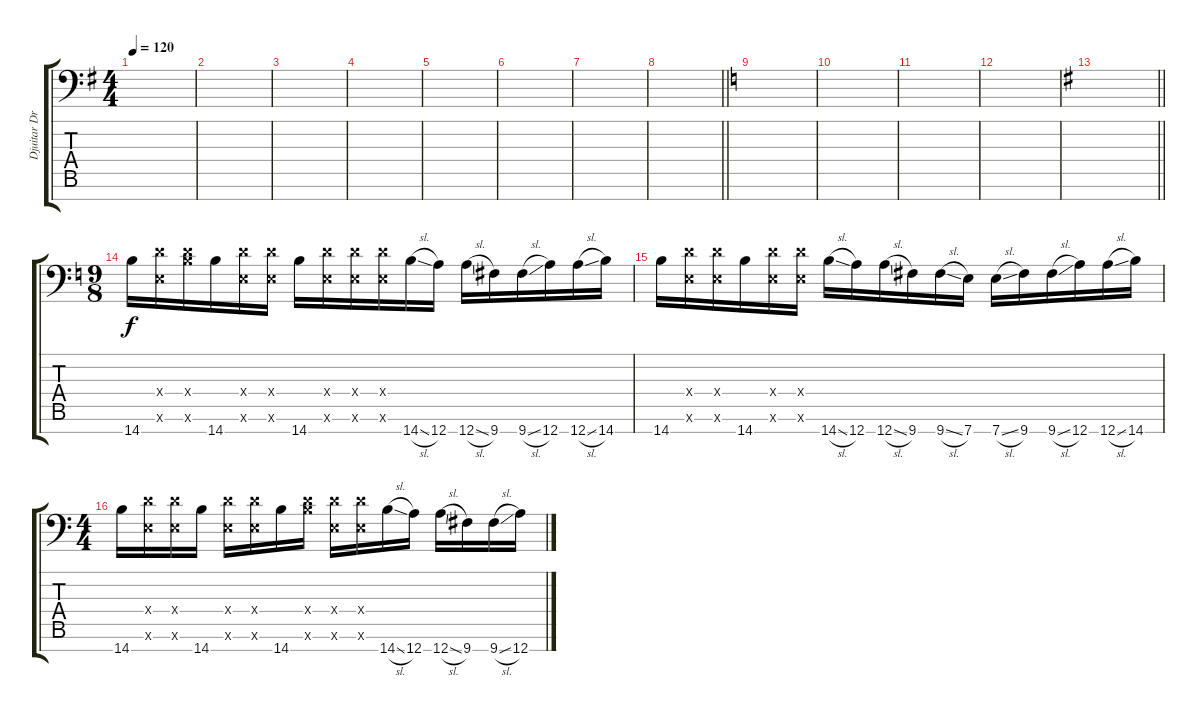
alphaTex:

\track ("Djuitar Dropped A" "Djuitar Dr") {instrument distortionguitar}
\staff {score tabs}
\tuning (E4 B3 G3 D3 A2 E2 A1) {hide}
\ts (4 4)
\tempo 120
\clef f4
\ks eminor
|
|
|
|
|
|
|
\barLineRight lightlight
|
\ks c
|
|
|
|
\barLineRight lightlight
\ks eminor
|
\ts (9 8)
\section ("" "")
\ks c
14.7.16 (0.4{x} 0.6{x}).16 (0.4{x} 7.6{x}).16 14.7.16 (0.4{x} 0.6{x}).16 (0.4{x} 0.6{x}).16 14.7.16 (0.4{x} 0.6{x}).16 (0.4{x} 0.6{x}).16 (0.4{x} 0.6{x}).16 14.7{sl}.16 12.7.16 12.7{sl}.16 9.7.16 9.7{sl}.16 12.7.16 12.7{sl}.16 14.7.16 |
14.7.16 (0.4{x} 0.6{x}).16 (0.4{x} 0.6{x}).16 14.7.16 (0.4{x} 0.6{x}).16 (0.4{x} 0.6{x}).16 14.7{sl}.16 12.7.16 12.7{sl}.16 9.7.16 9.7{sl}.16 7.7.16 7.7{sl}.16 9.7.16 9.7{sl}.16 12.7.16 12.7{sl}.16 14.7.16 |
\ts (4 4)
14.7.16 (0.4{x} 0.6{x}).16 (0.4{x} 0.6{x}).16 14.7.16 (0.4{x} 0.6{x}).16 (0.4{x} 0.6{x}).16 14.7.16 (0.4{x} 7.6{x}).16 (0.4{x} 0.6{x}).16 (0.4{x} 0.6{x}).16 14.7{sl}.16 12.7.16 12.7{sl}.16 9.7.16 9.7{sl}.16 12.7.16
